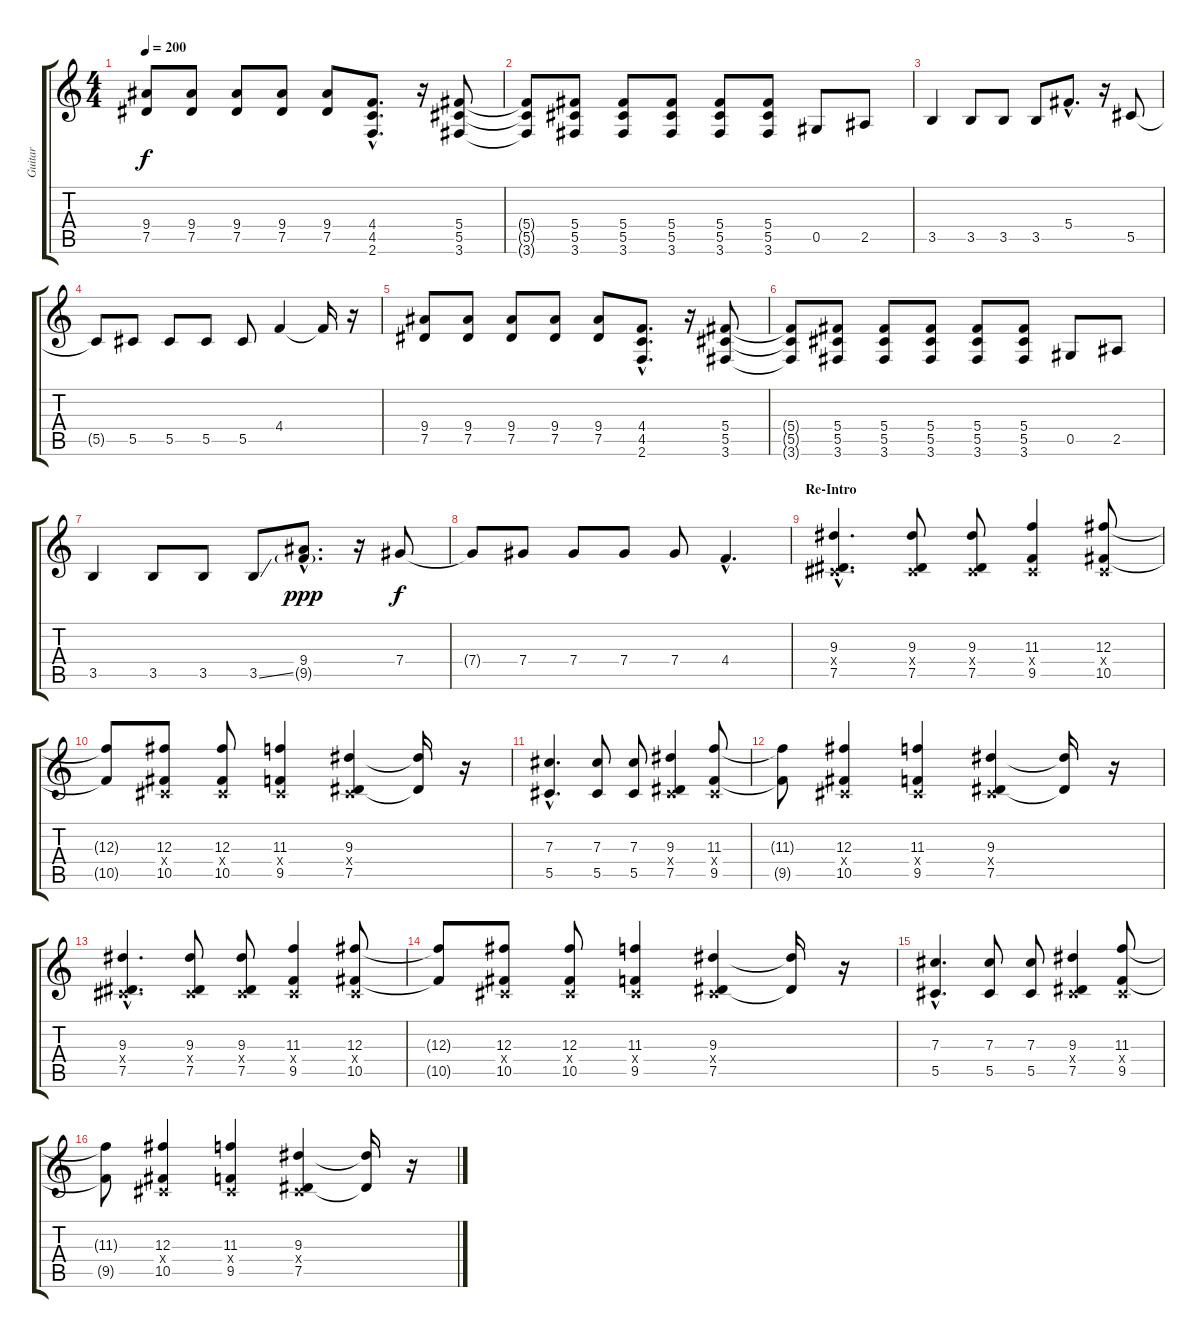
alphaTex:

\track ("Guitar" "Guitar") {instrument distortionguitar}
\staff {score tabs}
\tuning (Eb4 Bb3 Gb3 Db3 Ab2 Eb2) {hide}
\ts (4 4)
\tempo 200
\clef g2
\ks c
(9.4 7.5).8{dy f} (9.4 7.5).8 (9.4 7.5).8 (9.4 7.5).8 (9.4 7.5).8 (4.4{hac} 4.5{hac} 2.6{hac}).8{d} r.16 (5.4 5.5 3.6).8 |
(5.4{t} 5.5{t} 3.6{t}).8 (5.4 5.5 3.6).8 (5.4 5.5 3.6).8 (5.4 5.5 3.6).8 (5.4 5.5 3.6).8 (5.4 5.5 3.6).8 0.5.8 2.5.8 |
3.5.4 3.5.8 3.5.8 3.5.8 5.4{hac}.8{d} r.16 5.5.8 |
5.5{t}.8 5.5.8 5.5.8 5.5.8 5.5.8 4.4.4 4.4{t}.16 r.16 |
(9.4 7.5).8 (9.4 7.5).8 (9.4 7.5).8 (9.4 7.5).8 (9.4 7.5).8 (4.4{hac} 4.5{hac} 2.6{hac}).8{d} r.16 (5.4 5.5 3.6).8 |
(5.4{t} 5.5{t} 3.6{t}).8 (5.4 5.5 3.6).8 (5.4 5.5 3.6).8 (5.4 5.5 3.6).8 (5.4 5.5 3.6).8 (5.4 5.5 3.6).8 0.5.8 2.5.8 |
3.5.4 3.5.8 3.5.8 3.5{ss}.8 (9.4{hac} 9.5{g hac}).8{d dy ppp} r.16 7.4.8{dy f} |
7.4{t}.8 7.4.8 7.4.8 7.4.8 7.4.8 4.4{hac}.4{d} |
\section ("" "Re-Intro")
(9.3{hac} 0.4{hac x} 7.5{hac}).4{d} (9.3 0.4{x} 7.5).8 (9.3 0.4{x} 7.5).8 (11.3 0.4{x} 9.5).4 (12.3 0.4{x} 10.5).8 |
(12.3{t} 10.5{t}).8 (12.3 0.4{x} 10.5).8 (12.3 0.4{x} 10.5).8 (11.3 0.4{x} 9.5).4 (9.3 0.4{x} 7.5).4 (9.3{t} 7.5{t}).16 r.16 |
(7.3{hac} 5.5{hac}).4{d} (7.3 5.5).8 (7.3 5.5).8 (9.3 0.4{x} 7.5).4 (11.3 0.4{x} 9.5).8 |
(11.3{t} 9.5{t}).8 (12.3 0.4{x} 10.5).4 (11.3 0.4{x} 9.5).4 (9.3 0.4{x} 7.5).4 (9.3{t} 7.5{t}).16 r.16 |
(9.3{hac} 0.4{hac x} 7.5{hac}).4{d} (9.3 0.4{x} 7.5).8 (9.3 0.4{x} 7.5).8 (11.3 0.4{x} 9.5).4 (12.3 0.4{x} 10.5).8 |
(12.3{t} 10.5{t}).8 (12.3 0.4{x} 10.5).8 (12.3 0.4{x} 10.5).8 (11.3 0.4{x} 9.5).4 (9.3 0.4{x} 7.5).4 (9.3{t} 7.5{t}).16 r.16 |
(7.3{hac} 5.5{hac}).4{d} (7.3 5.5).8 (7.3 5.5).8 (9.3 0.4{x} 7.5).4 (11.3 0.4{x} 9.5).8 |
(11.3{t} 9.5{t}).8 (12.3 0.4{x} 10.5).4 (11.3 0.4{x} 9.5).4 (9.3 0.4{x} 7.5).4 (9.3{t} 7.5{t}).16 r.16
